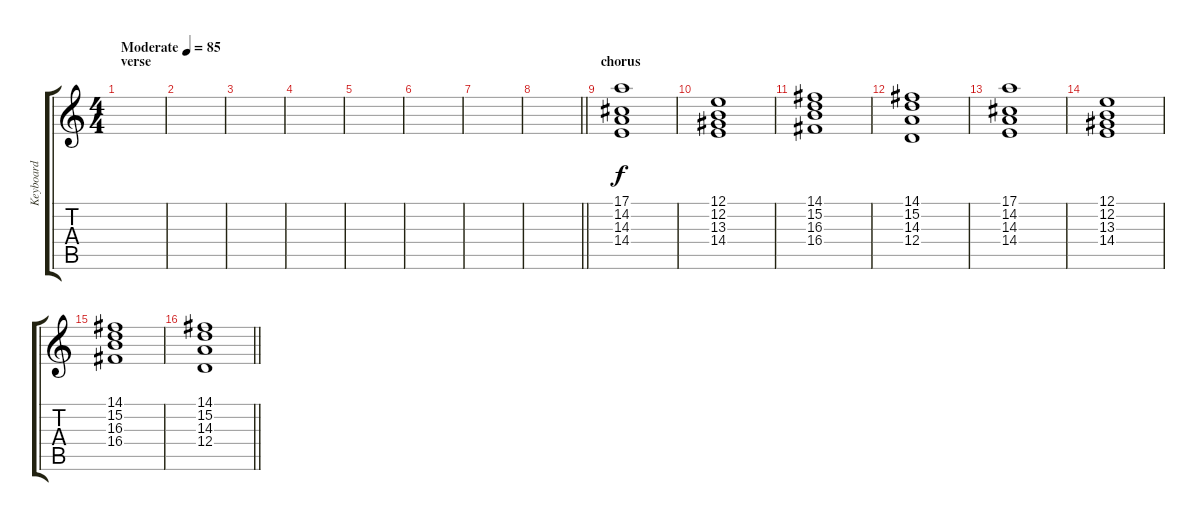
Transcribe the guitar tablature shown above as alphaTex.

\track ("Keyboard" "Keyboard") {instrument acousticgrandpiano}
\staff {score tabs}
\tuning (E4 B3 G3 D3 A2 E2) {hide}
\ts (4 4)
\section ("" "verse")
\tempo (85 "Moderate")
\clef g2
\ks c
|
|
|
|
|
|
|
\barLineRight lightlight
|
\section ("" "chorus")
(17.1 14.2 14.3 14.4).1 |
(12.1 12.2 13.3 14.4).1 |
(14.1 15.2 16.3 16.4).1 |
(14.1 15.2 14.3 12.4).1 |
(17.1 14.2 14.3 14.4).1 |
(12.1 12.2 13.3 14.4).1 |
(14.1 15.2 16.3 16.4).1 |
\barLineRight lightlight
(14.1 15.2 14.3 12.4).1
